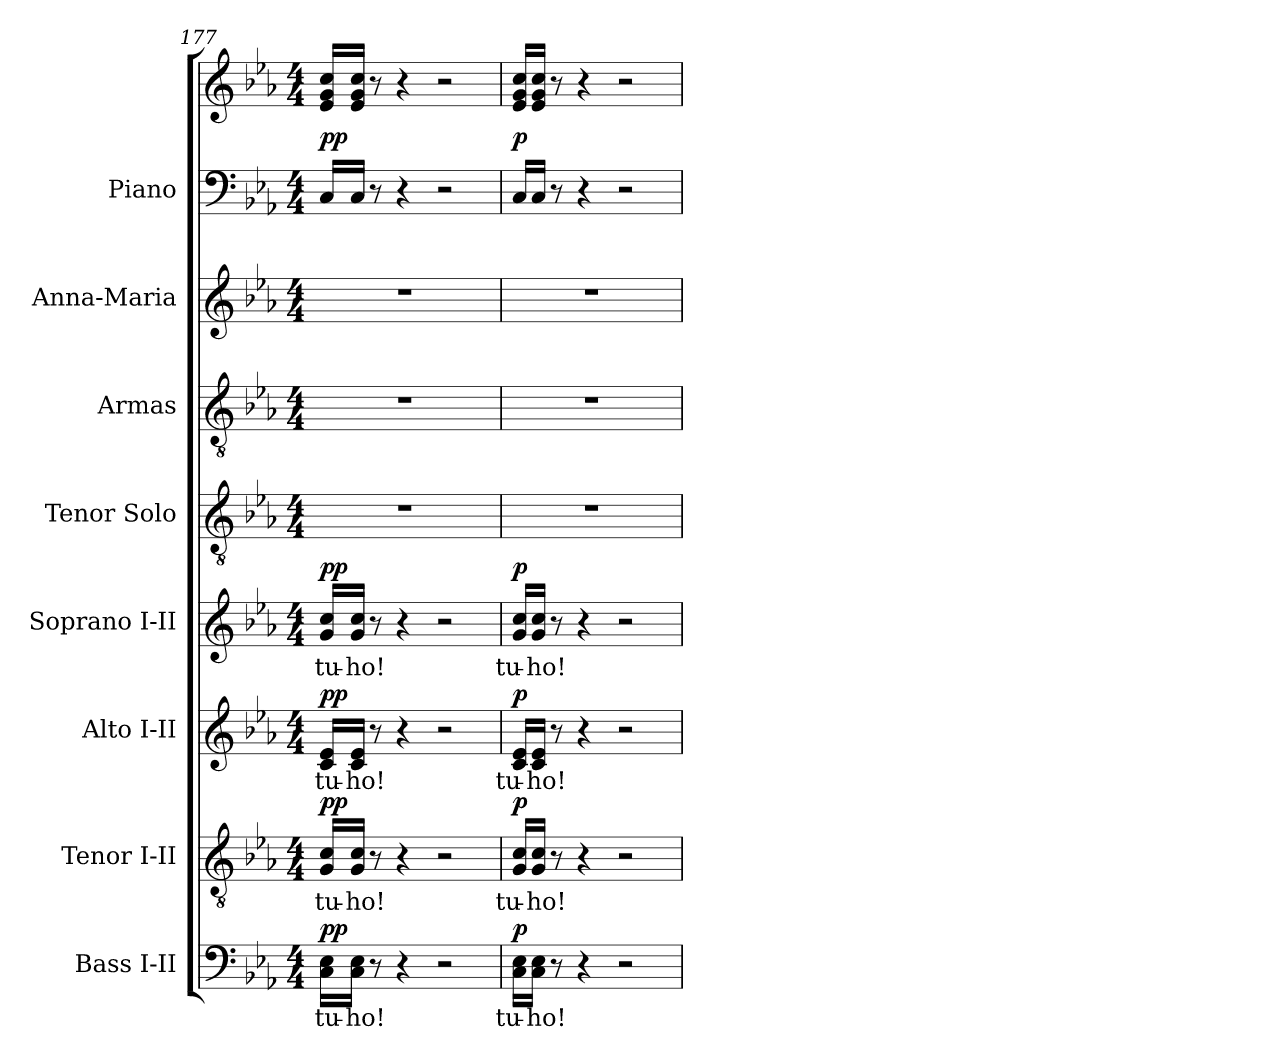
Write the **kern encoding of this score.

**kern	**text	**dynam	**kern	**text	**dynam	**kern	**text	**dynam	**kern	**text	**dynam	**kern	**kern	**kern	**kern	**kern	**dynam
*part8	*part8	*part8	*part7	*part7	*part7	*part6	*part6	*part6	*part5	*part5	*part5	*part4	*part3	*part2	*part1	*part1	*part1
*staff9	*staff9	*staff9	*staff8	*staff8	*staff8	*staff7	*staff7	*staff7	*staff6	*staff6	*staff6	*staff5	*staff4	*staff3	*staff2	*staff1	*staff1/2
*I"Bass I-II	*	*	*I"Tenor I-II	*	*	*I"Alto I-II	*	*	*I"Soprano I-II	*	*	*I"Tenor Solo	*I"Armas	*I"Anna-Maria	*I"Piano	*	*
*I'B.	*	*	*I'T.	*	*	*I'A.	*	*	*I'S.	*	*	*I'T. Solo	*I'Armas	*I'A-M	*I'Pno.	*	*
!!LO:LB:g=z
*clefF4	*	*	*clefGv2	*	*	*clefG2	*	*	*clefG2	*	*	*clefGv2	*clefGv2	*clefG2	*clefF4	*clefG2	*
*	*	*	*ITrd7c12	*	*	*	*	*	*	*	*	*ITrd7c12	*ITrd7c12	*	*	*	*
*k[b-e-a-]	*	*	*k[b-e-a-]	*	*	*k[b-e-a-]	*	*	*k[b-e-a-]	*	*	*k[b-e-a-]	*k[b-e-a-]	*k[b-e-a-]	*k[b-e-a-]	*k[b-e-a-]	*
*E-:	*	*	*E-:	*	*	*E-:	*	*	*E-:	*	*	*E-:	*E-:	*E-:	*E-:	*E-:	*
*M4/4	*	*	*M4/4	*	*	*M4/4	*	*	*M4/4	*	*	*M4/4	*M4/4	*M4/4	*M4/4	*M4/4	*
=177	=177	=177	=177	=177	=177	=177	=177	=177	=177	=177	=177	=177	=177	=177	=177	=177	=177
!	!LO:LY:b:color=#000000	!	!	!	!	!	!	!	!	!	!	!	!	!	!	!	!
!	!	!	!	!LO:LY:b:color=#000000	!	!	!	!	!	!	!	!	!	!	!	!	!
!	!	!	!	!	!	!	!LO:LY:b:color=#000000	!	!	!	!	!	!	!	!	!	!
!	!	!	!	!	!	!	!	!	!	!LO:LY:b:color=#000000	!	!	!	!	!	!	!
16Ci\ 16E-iLL	tu-	pp	16GGi/ 16CiLL	tu-	pp	16ci/ 16e-iLL	tu-	pp	16gi/ 16cciLL	tu-	pp	1r	1r	1r	16Ci/LL	16e-i/ 16gi 16cciLL	pp
!	!LO:LY:b:color=#000000	!	!	!	!	!	!	!	!	!	!	!	!	!	!	!	!
!	!	!	!	!LO:LY:b:color=#000000	!	!	!	!	!	!	!	!	!	!	!	!	!
!	!	!	!	!	!	!	!LO:LY:b:color=#000000	!	!	!	!	!	!	!	!	!	!
!	!	!	!	!	!	!	!	!	!	!LO:LY:b:color=#000000	!	!	!	!	!	!	!
16Ci\ 16E-iJJ	-ho!	.	16GGi/ 16CiJJ	-ho!	.	16ci/ 16e-iJJ	-ho!	.	16gi/ 16cciJJ	-ho!	.	.	.	.	16Ci/JJ	16e-i/ 16gi 16cciJJ	.
8r	.	.	8r	.	.	8r	.	.	8r	.	.	.	.	.	8r	8r	.
4r	.	.	4r	.	.	4r	.	.	4r	.	.	.	.	.	4r	4r	.
2r	.	.	2r	.	.	2r	.	.	2r	.	.	.	.	.	2r	2r	.
=178	=178	=178	=178	=178	=178	=178	=178	=178	=178	=178	=178	=178	=178	=178	=178	=178	=178
!	!LO:LY:b:color=#000000	!	!	!	!	!	!	!	!	!	!	!	!	!	!	!	!
!	!	!	!	!LO:LY:b:color=#000000	!	!	!	!	!	!	!	!	!	!	!	!	!
!	!	!	!	!	!	!	!LO:LY:b:color=#000000	!	!	!	!	!	!	!	!	!	!
!	!	!	!	!	!	!	!	!	!	!LO:LY:b:color=#000000	!	!	!	!	!	!	!
16Ci\ 16E-iLL	tu-	p	16GGi/ 16CiLL	tu-	p	16ci/ 16e-iLL	tu-	p	16gi/ 16cciLL	tu-	p	1r	1r	1r	16Ci/LL	16e-i/ 16gi 16cciLL	p
!	!LO:LY:b:color=#000000	!	!	!	!	!	!	!	!	!	!	!	!	!	!	!	!
!	!	!	!	!LO:LY:b:color=#000000	!	!	!	!	!	!	!	!	!	!	!	!	!
!	!	!	!	!	!	!	!LO:LY:b:color=#000000	!	!	!	!	!	!	!	!	!	!
!	!	!	!	!	!	!	!	!	!	!LO:LY:b:color=#000000	!	!	!	!	!	!	!
16Ci\ 16E-iJJ	-ho!	.	16GGi/ 16CiJJ	-ho!	.	16ci/ 16e-iJJ	-ho!	.	16gi/ 16cciJJ	-ho!	.	.	.	.	16Ci/JJ	16e-i/ 16gi 16cciJJ	.
8r	.	.	8r	.	.	8r	.	.	8r	.	.	.	.	.	8r	8r	.
4r	.	.	4r	.	.	4r	.	.	4r	.	.	.	.	.	4r	4r	.
2r	.	.	2r	.	.	2r	.	.	2r	.	.	.	.	.	2r	2r	.
=	=	=	=	=	=	=	=	=	=	=	=	=	=	=	=	=	=
*-	*-	*-	*-	*-	*-	*-	*-	*-	*-	*-	*-	*-	*-	*-	*-	*-	*-
